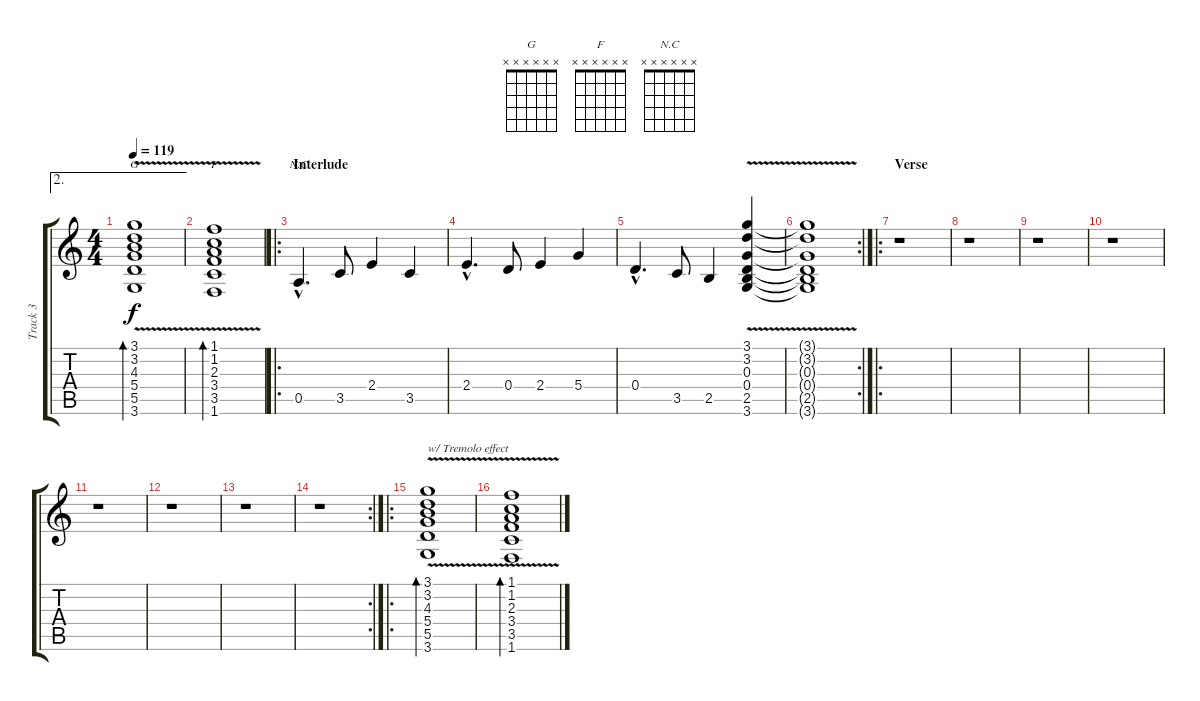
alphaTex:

\track ("Track 3" "Track 3") {instrument electricguitarclean}
\staff {score tabs}
\tuning (E4 B3 G3 D3 A2 E2) {hide}
\chord ("G" x x x x x x)
\chord ("F" x x x x x x)
\chord ("N.C" x x x x x x)
\ae 2
\ts (4 4)
\tempo 119
\clef g2
\ks c
(3.1 3.2 4.3 5.4 5.5 3.6{v}).1{bd 30 ch "G" dy f} |
(1.1 1.2 2.3 3.4 3.5 1.6{v}).1{bd 30 ch "F"} |
\ro
\section ("" "Interlude")
0.5{hac}.4{d ch "N.C"} 3.5.8 2.4.4 3.5.4 |
2.4{hac}.4{d} 0.4.8 2.4.4 5.4.4 |
0.4{hac}.4{d} 3.5.8 2.5.4 (3.1 3.2 0.3 0.4 2.5 3.6{v}).4 |
\rc 2
(3.1{t} 3.2{t} 0.3{t} 0.4{t} 2.5{t} 3.6{t}).1 |
\ro
\section ("" "Verse")
r.1 |
r.1 |
r.1 |
r.1 |
r.1 |
r.1 |
r.1 |
\rc 2
r.1 |
\ro
(3.1 3.2 4.3 5.4 5.5 3.6{v}).1{bd 30 txt "w/ Tremolo effect"} |
(1.1 1.2 2.3 3.4 3.5 1.6{v}).1{bd 30}
